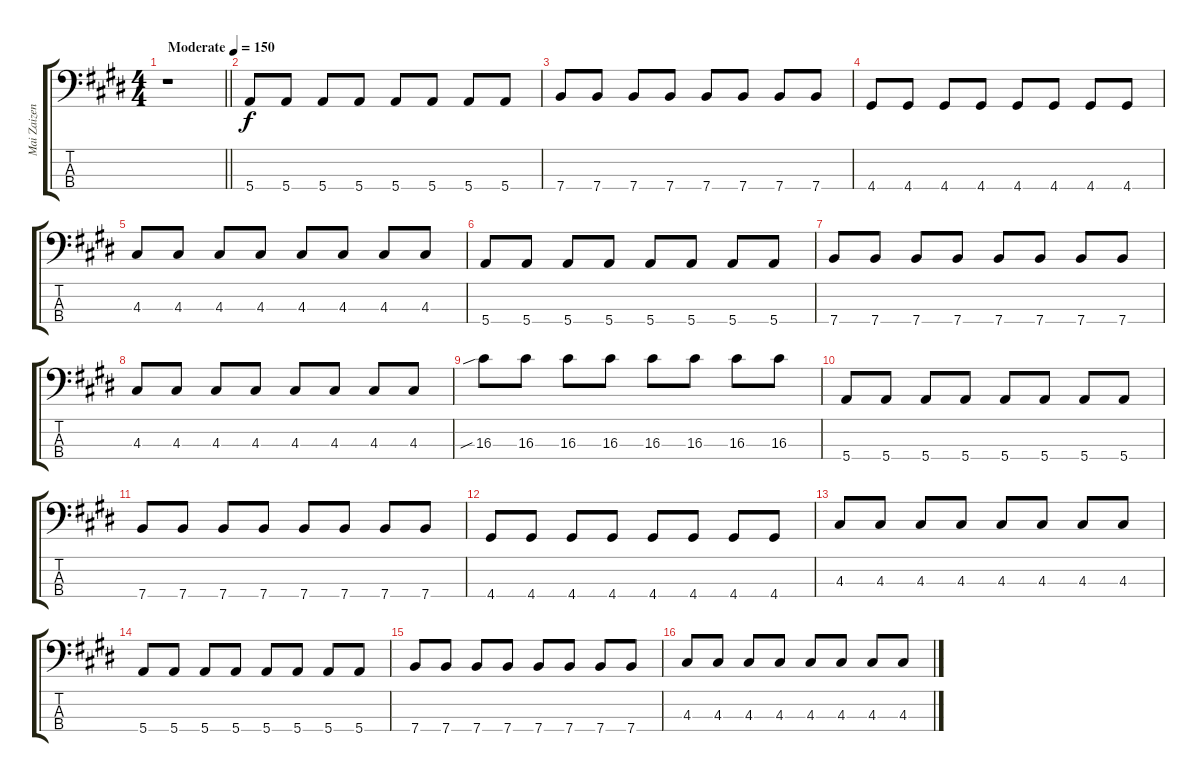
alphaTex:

\track ("Mai Zaizen (Bass)" "Mai Zaizen") {instrument electricbassfinger}
\staff {score tabs}
\tuning (G2 D2 A1 E1) {hide}
\ts (4 4)
\tempo (150 "Moderate")
\clef f4
\barLineRight lightlight
\ks c#minor
r.1{dy f instrument electricbassfinger} |
5.4.8 5.4.8 5.4.8 5.4.8 5.4.8 5.4.8 5.4.8 5.4.8 |
7.4.8 7.4.8 7.4.8 7.4.8 7.4.8 7.4.8 7.4.8 7.4.8 |
4.4.8 4.4.8 4.4.8 4.4.8 4.4.8 4.4.8 4.4.8 4.4.8 |
4.3.8 4.3.8 4.3.8 4.3.8 4.3.8 4.3.8 4.3.8 4.3.8 |
5.4.8 5.4.8 5.4.8 5.4.8 5.4.8 5.4.8 5.4.8 5.4.8 |
7.4.8 7.4.8 7.4.8 7.4.8 7.4.8 7.4.8 7.4.8 7.4.8 |
4.3.8 4.3.8 4.3.8 4.3.8 4.3.8 4.3.8 4.3.8 4.3.8 |
16.3{sib}.8 16.3.8 16.3.8 16.3.8 16.3.8 16.3.8 16.3.8 16.3.8 |
5.4.8 5.4.8 5.4.8 5.4.8 5.4.8 5.4.8 5.4.8 5.4.8 |
7.4.8 7.4.8 7.4.8 7.4.8 7.4.8 7.4.8 7.4.8 7.4.8 |
4.4.8 4.4.8 4.4.8 4.4.8 4.4.8 4.4.8 4.4.8 4.4.8 |
4.3.8 4.3.8 4.3.8 4.3.8 4.3.8 4.3.8 4.3.8 4.3.8 |
5.4.8 5.4.8 5.4.8 5.4.8 5.4.8 5.4.8 5.4.8 5.4.8 |
7.4.8 7.4.8 7.4.8 7.4.8 7.4.8 7.4.8 7.4.8 7.4.8 |
4.3.8 4.3.8 4.3.8 4.3.8 4.3.8 4.3.8 4.3.8 4.3.8
